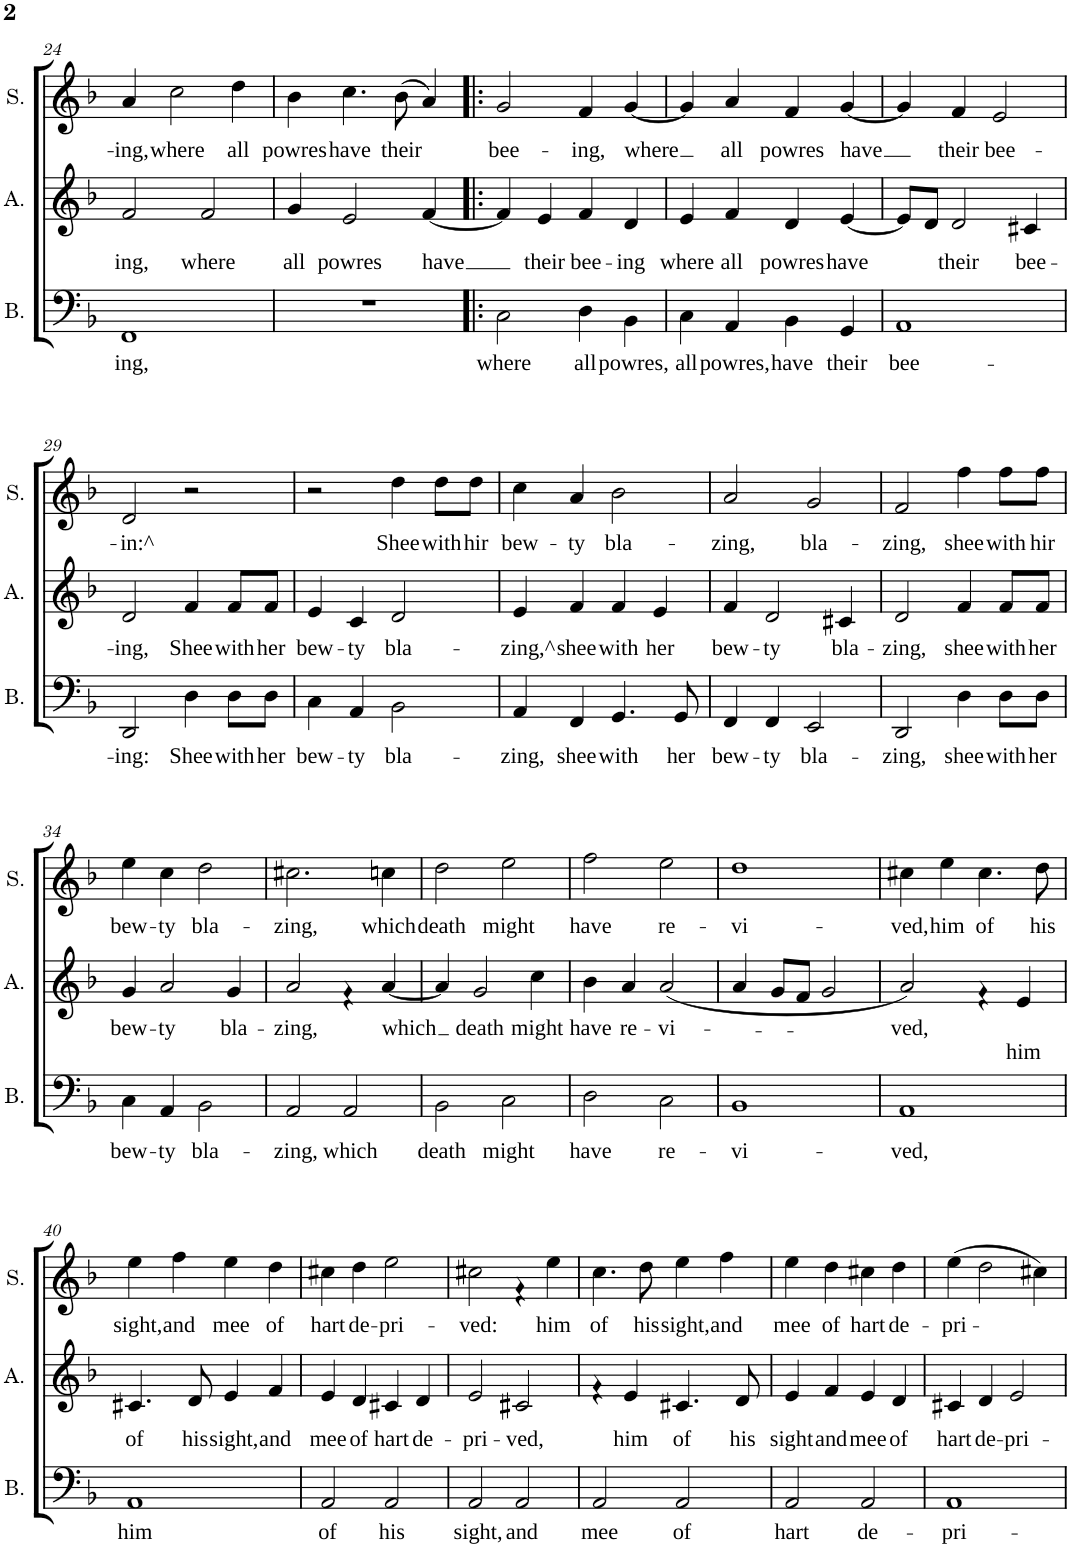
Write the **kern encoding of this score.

**kern	**text	**kern	**text	**kern	**text
*part3	*part3	*part2	*part2	*part1	*part1
*staff3	*staff3	*staff2	*staff2	*staff1	*staff1
*I"Bass	*	*I"Alto	*	*I"Soprano	*
*I'B.	*	*I'A.	*	*I'S.	*
!!LO:PB:g=z
*clefF4	*	*clefG2	*	*clefG2	*
*k[b-]	*	*k[b-]	*	*k[b-]	*
*M2/2	*	*M2/2	*	*M2/2	*
=24	=24	=24	=24	=24	=24
!	!LO:LY:b	!	!LO:LY:b	!	!LO:LY:b
1FF	ing,	2f/	ing,	4a/	-ing,
!	!	!	!	!	!LO:LY:b
.	.	.	.	2cc\	where
!	!	!	!LO:LY:b	!	!
.	.	2f/	where	.	.
!	!	!	!	!	!LO:LY:b
.	.	.	.	4dd\	all
=25	=25	=25	=25	=25	=25
!	!	!	!LO:LY:b	!	!LO:LY:b
1r	.	4g/	all	4b-\	powres
!	!	!	!LO:LY:b	!	!LO:LY:b
.	.	2e/	powres	4.cc\	have
!	!	!	!	!	!LO:LY:b
.	.	.	.	(>8b-\	their
!	!	!	!LO:LY:b	!	!
.	.	[<4f/	have	4a/)	.
=26!|:	=26!|:	=26!|:	=26!|:	=26!|:	=26!|:
!	!LO:LY:b	!	!	!	!LO:LY:b
2C\	where	4f/]	.	2g/	bee-
!	!	!	!LO:LY:b	!	!
.	.	4e/	their	.	.
!	!LO:LY:b	!	!LO:LY:b	!	!LO:LY:b
4D\	all	4f/	bee-	4f/	-ing,
!	!LO:LY:b	!	!LO:LY:b	!	!LO:LY:b
4BB-\	powres,	4d/	-ing	[<4g/	where
=27	=27	=27	=27	=27	=27
!	!LO:LY:b	!	!LO:LY:b	!	!
4C\	all	4e/	where	4g/]	.
!	!LO:LY:b	!	!LO:LY:b	!	!LO:LY:b
4AA/	powres,	4f/	all	4a/	all
!	!LO:LY:b	!	!LO:LY:b	!	!LO:LY:b
4BB-\	have	4d/	powres	4f/	powres
!	!LO:LY:b	!	!LO:LY:b	!	!LO:LY:b
4GG/	their	[<4e/	have	[<4g/	have
=28	=28	=28	=28	=28	=28
!	!LO:LY:b	!	!	!	!
1AA	bee-	8e/L]	.	4g/]	.
.	.	8d/J	.	.	.
!	!	!	!LO:LY:b	!	!LO:LY:b
.	.	2d/	their	4f/	their
!	!	!	!	!	!LO:LY:b
.	.	.	.	2e/	bee-
!	!	!	!LO:LY:b	!	!
.	.	4c#X/	bee-	.	.
!!LO:LB:g=z
=29	=29	=29	=29	=29	=29
!	!LO:LY:b	!	!LO:LY:b	!	!LO:LY:b
2DD/	-ing:	2d/	-ing,	2d/	-in:^
!	!LO:LY:b	!	!LO:LY:b	!	!
4D\	Shee	4f/	Shee	2r	.
!	!LO:LY:b	!	!LO:LY:b	!	!
8D\L	with	8f/L	with	.	.
!	!LO:LY:b	!	!LO:LY:b	!	!
8D\J	her	8f/J	her	.	.
=30	=30	=30	=30	=30	=30
!	!LO:LY:b	!	!LO:LY:b	!	!
4C\	bew-	4e/	bew-	2r	.
!	!LO:LY:b	!	!LO:LY:b	!	!
4AA/	-ty	4c/	-ty	.	.
!	!LO:LY:b	!	!LO:LY:b	!	!LO:LY:b
2BB-\	bla-	2d/	bla-	4dd\	Shee
!	!	!	!	!	!LO:LY:b
.	.	.	.	8dd\L	with
!	!	!	!	!	!LO:LY:b
.	.	.	.	8dd\J	hir
=31	=31	=31	=31	=31	=31
!	!LO:LY:b	!	!LO:LY:b	!	!LO:LY:b
4AA/	-zing,	4e/	-zing,^	4cc\	bew-
!	!LO:LY:b	!	!LO:LY:b	!	!LO:LY:b
4FF/	shee	4f/	shee	4a/	-ty
!	!LO:LY:b	!	!LO:LY:b	!	!LO:LY:b
4.GG/	with	4f/	with	2b-\	bla-
!	!	!	!LO:LY:b	!	!
.	.	4e/	her	.	.
!	!LO:LY:b	!	!	!	!
8GG/	her	.	.	.	.
=32	=32	=32	=32	=32	=32
!	!LO:LY:b	!	!LO:LY:b	!	!LO:LY:b
4FF/	bew-	4f/	bew-	2a/	-zing,
!	!LO:LY:b	!	!LO:LY:b	!	!
4FF/	-ty	2d/	-ty	.	.
!	!LO:LY:b	!	!	!	!LO:LY:b
2EE/	bla-	.	.	2g/	bla-
!	!	!	!LO:LY:b	!	!
.	.	4c#X/	bla-	.	.
=33	=33	=33	=33	=33	=33
!	!LO:LY:b	!	!LO:LY:b	!	!LO:LY:b
2DD/	-zing,	2d/	-zing,	2f/	-zing,
!	!LO:LY:b	!	!LO:LY:b	!	!LO:LY:b
4D\	shee	4f/	shee	4ff\	shee
!	!LO:LY:b	!	!LO:LY:b	!	!LO:LY:b
8D\L	with	8f/L	with	8ff\L	with
!	!LO:LY:b	!	!LO:LY:b	!	!LO:LY:b
8D\J	her	8f/J	her	8ff\J	hir
!!LO:LB:g=z
=34	=34	=34	=34	=34	=34
!	!LO:LY:b	!	!LO:LY:b	!	!LO:LY:b
4C\	bew-	4g/	bew-	4ee\	bew-
!	!LO:LY:b	!	!LO:LY:b	!	!LO:LY:b
4AA/	-ty	2a/	-ty	4cc\	-ty
!	!LO:LY:b	!	!	!	!LO:LY:b
2BB-\	bla-	.	.	2dd\	bla-
!	!	!	!LO:LY:b	!	!
.	.	4g/	bla-	.	.
=35	=35	=35	=35	=35	=35
!	!LO:LY:b	!	!LO:LY:b	!	!LO:LY:b
2AA/	-zing,	2a/	-zing,	2.cc#X\	-zing,
!	!LO:LY:b	!	!	!	!
2AA/	which	4rf	.	.	.
!	!	!	!LO:LY:b	!	!LO:LY:b
.	.	[<4a/	which	4ccn\	which
=36	=36	=36	=36	=36	=36
!	!LO:LY:b	!	!	!	!LO:LY:b
2BB-\	death	4a/]	.	2dd\	death
!	!	!	!LO:LY:b	!	!
.	.	2g/	death	.	.
!	!LO:LY:b	!	!	!	!LO:LY:b
2C\	might	.	.	2ee\	might
!	!	!	!LO:LY:b	!	!
.	.	4cc\	might	.	.
=37	=37	=37	=37	=37	=37
!	!LO:LY:b	!	!LO:LY:b	!	!LO:LY:b
2D\	have	4b-\	have	2ff\	have
!	!	!	!LO:LY:b	!	!
.	.	4a/	re-	.	.
!	!LO:LY:b	!	!LO:LY:b	!	!LO:LY:b
2C\	re-	(<2a/	-vi-	2ee\	re-
=38	=38	=38	=38	=38	=38
!	!LO:LY:b	!	!	!	!LO:LY:b
1BB-	-vi-	4a/	.	1dd	-vi-
.	.	8g/L	.	.	.
.	.	8f/J	.	.	.
.	.	2g/	.	.	.
=39	=39	=39	=39	=39	=39
!	!LO:LY:b	!	!LO:LY:b	!	!LO:LY:b
1AA	-ved,	2a/)	ved,	4cc#X\	-ved,
!	!	!	!	!	!LO:LY:b
.	.	.	.	4ee\	him
!	!	!	!	!	!LO:LY:b
.	.	4rf	.	4.cc#\	of
!	!	!	!LO:LY:b	!	!
.	.	4e/	him	.	.
!	!	!	!	!	!LO:LY:b
.	.	.	.	8dd\	his
!!LO:LB:g=z
=40	=40	=40	=40	=40	=40
!	!LO:LY:b	!	!LO:LY:b	!	!LO:LY:b
1AA	him	4.c#X/	of	4ee\	sight,
!	!	!	!	!	!LO:LY:b
.	.	.	.	4ff\	and
!	!	!	!LO:LY:b	!	!
.	.	8d/	his	.	.
!	!	!	!LO:LY:b	!	!LO:LY:b
.	.	4e/	sight,	4ee\	mee
!	!	!	!LO:LY:b	!	!LO:LY:b
.	.	4f/	and	4dd\	of
=41	=41	=41	=41	=41	=41
!	!LO:LY:b	!	!LO:LY:b	!	!LO:LY:b
2AA/	of	4e/	mee	4cc#X\	hart
!	!	!	!LO:LY:b	!	!LO:LY:b
.	.	4d/	of	4dd\	de-
!	!LO:LY:b	!	!LO:LY:b	!	!LO:LY:b
2AA/	his	4c#X/	hart	2ee\	-pri-
!	!	!	!LO:LY:b	!	!
.	.	4d/	de-	.	.
=42	=42	=42	=42	=42	=42
!	!LO:LY:b	!	!LO:LY:b	!	!LO:LY:b
2AA/	sight,	2e/	-pri-	2cc#X\	-ved:
!	!LO:LY:b	!	!LO:LY:b	!	!
2AA/	and	2c#X/	-ved,	4rf	.
!	!	!	!	!	!LO:LY:b
.	.	.	.	4ee\	him
=43	=43	=43	=43	=43	=43
!	!LO:LY:b	!	!	!	!LO:LY:b
2AA/	mee	4rf	.	4.cc\	of
!	!	!	!LO:LY:b	!	!
.	.	4e/	him	.	.
!	!	!	!	!	!LO:LY:b
.	.	.	.	8dd\	his
!	!LO:LY:b	!	!LO:LY:b	!	!LO:LY:b
2AA/	of	4.c#X/	of	4ee\	sight,
!	!	!	!	!	!LO:LY:b
.	.	.	.	4ff\	and
!	!	!	!LO:LY:b	!	!
.	.	8d/	his	.	.
=44	=44	=44	=44	=44	=44
!	!LO:LY:b	!	!LO:LY:b	!	!LO:LY:b
2AA/	hart	4e/	sight	4ee\	mee
!	!	!	!LO:LY:b	!	!LO:LY:b
.	.	4f/	and	4dd\	of
!	!LO:LY:b	!	!LO:LY:b	!	!LO:LY:b
2AA/	de-	4e/	mee	4cc#X\	hart
!	!	!	!LO:LY:b	!	!LO:LY:b
.	.	4d/	of	4dd\	de-
=45	=45	=45	=45	=45	=45
!	!LO:LY:b	!	!LO:LY:b	!	!LO:LY:b
1AA	-pri-	4c#X/	hart	(>4ee\	-pri-
!	!	!	!LO:LY:b	!	!
.	.	4d/	de-	2dd\	.
!	!	!	!LO:LY:b	!	!
.	.	2e/	-pri-	.	.
.	.	.	.	4cc#X\)	.
=	=	=	=	=	=
*-	*-	*-	*-	*-	*-
